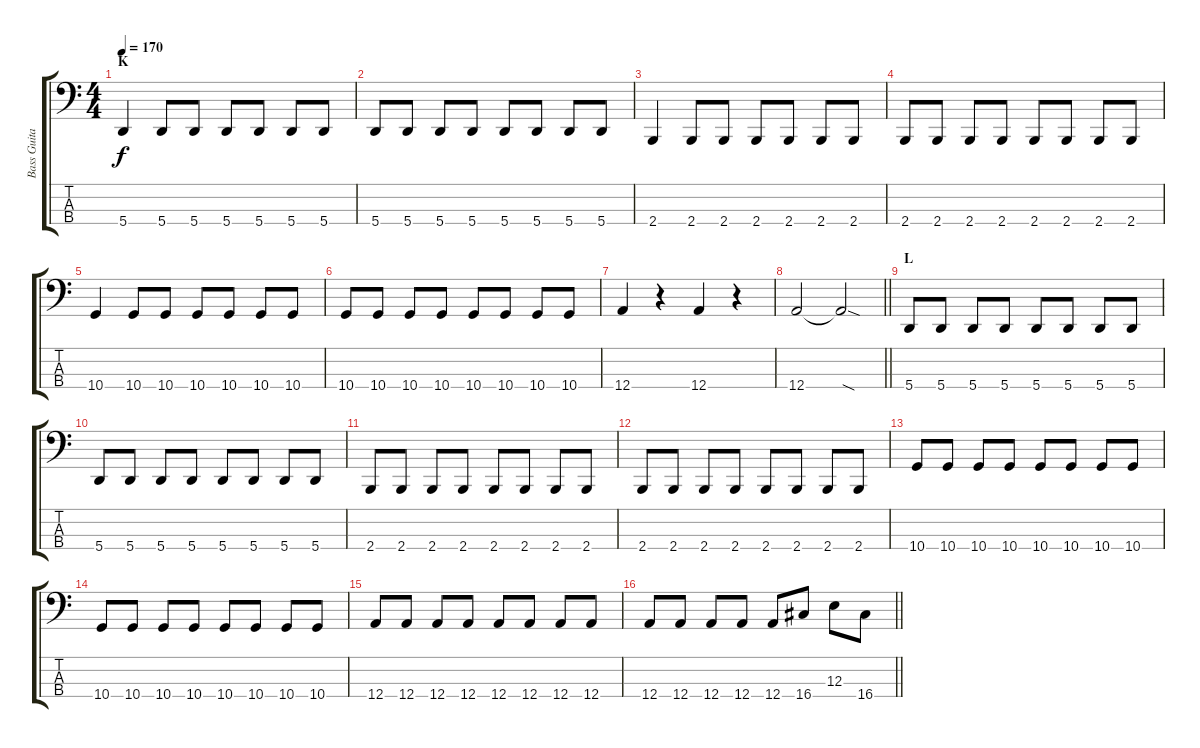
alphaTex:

\track ("Bass Guitar" "Bass Guita") {instrument electricbasspick}
\staff {score tabs}
\tuning (D2 A1 E1 A0) {hide}
\ts (4 4)
\section ("" "K")
\tempo 170
\clef f4
\ks c
5.4.4{dy f} 5.4.8 5.4.8 5.4.8 5.4.8 5.4.8 5.4.8 |
5.4.8 5.4.8 5.4.8 5.4.8 5.4.8 5.4.8 5.4.8 5.4.8 |
2.4.4 2.4.8 2.4.8 2.4.8 2.4.8 2.4.8 2.4.8 |
2.4.8 2.4.8 2.4.8 2.4.8 2.4.8 2.4.8 2.4.8 2.4.8 |
10.4.4 10.4.8 10.4.8 10.4.8 10.4.8 10.4.8 10.4.8 |
10.4.8 10.4.8 10.4.8 10.4.8 10.4.8 10.4.8 10.4.8 10.4.8 |
12.4.4 r.4 12.4.4 r.4 |
\barLineRight lightlight
12.4.2 12.4{sod t}.2 |
\section ("" "L")
5.4.8 5.4.8 5.4.8 5.4.8 5.4.8 5.4.8 5.4.8 5.4.8 |
5.4.8 5.4.8 5.4.8 5.4.8 5.4.8 5.4.8 5.4.8 5.4.8 |
2.4.8 2.4.8 2.4.8 2.4.8 2.4.8 2.4.8 2.4.8 2.4.8 |
2.4.8 2.4.8 2.4.8 2.4.8 2.4.8 2.4.8 2.4.8 2.4.8 |
10.4.8 10.4.8 10.4.8 10.4.8 10.4.8 10.4.8 10.4.8 10.4.8 |
10.4.8 10.4.8 10.4.8 10.4.8 10.4.8 10.4.8 10.4.8 10.4.8 |
12.4.8 12.4.8 12.4.8 12.4.8 12.4.8 12.4.8 12.4.8 12.4.8 |
\barLineRight lightlight
12.4.8 12.4.8 12.4.8 12.4.8 12.4.8 16.4.8 12.3.8 16.4.8
